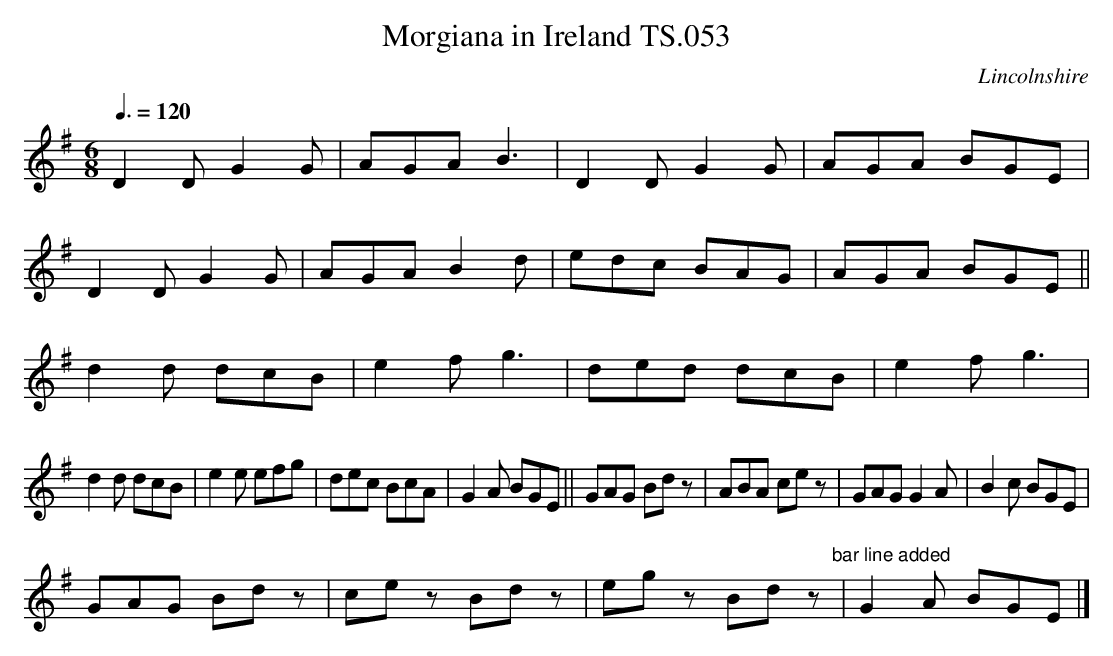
X:1
T:Morgiana in Ireland TS.053
L:1/8
M:6/8
O:Lincolnshire
Q:3/8=120
K:G
D2DG2G|AGAB3|D2DG2G| AGA BGE|!
D2DG2G|AGAB2d|edc BAG|AGA BGE||!
d2d dcB|e2fg3|ded dcB|e2fg3|!
d2d dcB|e2e efg|dec BcA|G2A BGE||
GAG Bdz|ABA cez|GAGG2A|B2c BGE|!
GAG Bdz|cez Bdz|egz Bdz"bar line added"|G2A BGE|]
